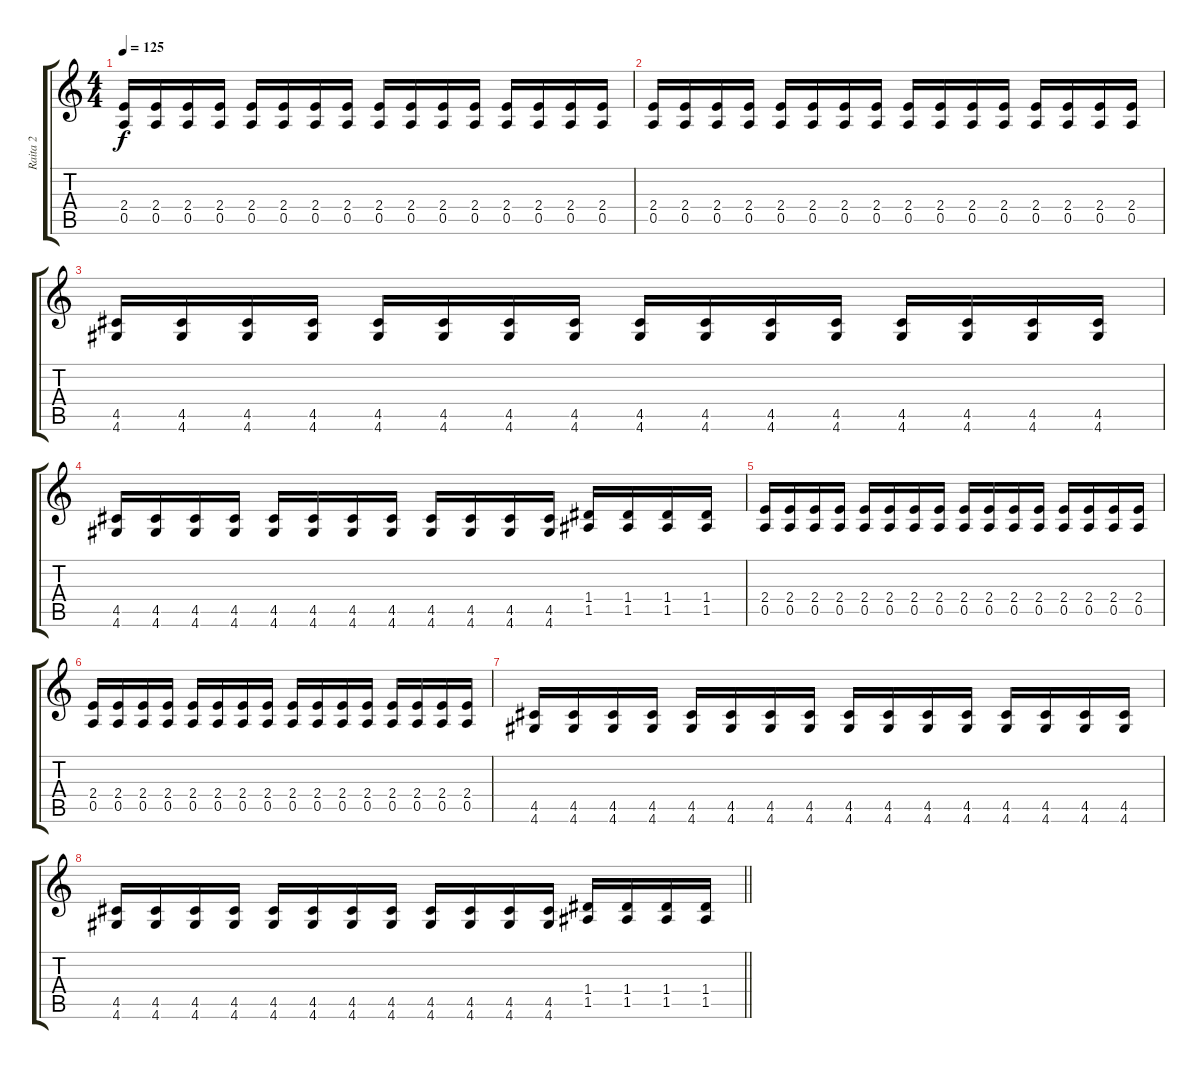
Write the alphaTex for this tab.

\track ("Raita 2" "Raita 2") {instrument distortionguitar}
\staff {score tabs}
\tuning (E4 B3 G3 D3 A2 E2) {hide}
\ts (4 4)
\tempo 125
\clef g2
\ks c
(2.4 0.5).16{dy f} (2.4 0.5).16 (2.4 0.5).16 (2.4 0.5).16 (2.4 0.5).16 (2.4 0.5).16 (2.4 0.5).16 (2.4 0.5).16 (2.4 0.5).16 (2.4 0.5).16 (2.4 0.5).16 (2.4 0.5).16 (2.4 0.5).16 (2.4 0.5).16 (2.4 0.5).16 (2.4 0.5).16 |
(2.4 0.5).16 (2.4 0.5).16 (2.4 0.5).16 (2.4 0.5).16 (2.4 0.5).16 (2.4 0.5).16 (2.4 0.5).16 (2.4 0.5).16 (2.4 0.5).16 (2.4 0.5).16 (2.4 0.5).16 (2.4 0.5).16 (2.4 0.5).16 (2.4 0.5).16 (2.4 0.5).16 (2.4 0.5).16 |
(4.5 4.6).16 (4.5 4.6).16 (4.5 4.6).16 (4.5 4.6).16 (4.5 4.6).16 (4.5 4.6).16 (4.5 4.6).16 (4.5 4.6).16 (4.5 4.6).16 (4.5 4.6).16 (4.5 4.6).16 (4.5 4.6).16 (4.5 4.6).16 (4.5 4.6).16 (4.5 4.6).16 (4.5 4.6).16 |
(4.5 4.6).16 (4.5 4.6).16 (4.5 4.6).16 (4.5 4.6).16 (4.5 4.6).16 (4.5 4.6).16 (4.5 4.6).16 (4.5 4.6).16 (4.5 4.6).16 (4.5 4.6).16 (4.5 4.6).16 (4.5 4.6).16 (1.4 1.5).16 (1.4 1.5).16 (1.4 1.5).16 (1.4 1.5).16 |
(2.4 0.5).16 (2.4 0.5).16 (2.4 0.5).16 (2.4 0.5).16 (2.4 0.5).16 (2.4 0.5).16 (2.4 0.5).16 (2.4 0.5).16 (2.4 0.5).16 (2.4 0.5).16 (2.4 0.5).16 (2.4 0.5).16 (2.4 0.5).16 (2.4 0.5).16 (2.4 0.5).16 (2.4 0.5).16 |
(2.4 0.5).16 (2.4 0.5).16 (2.4 0.5).16 (2.4 0.5).16 (2.4 0.5).16 (2.4 0.5).16 (2.4 0.5).16 (2.4 0.5).16 (2.4 0.5).16 (2.4 0.5).16 (2.4 0.5).16 (2.4 0.5).16 (2.4 0.5).16 (2.4 0.5).16 (2.4 0.5).16 (2.4 0.5).16 |
(4.5 4.6).16 (4.5 4.6).16 (4.5 4.6).16 (4.5 4.6).16 (4.5 4.6).16 (4.5 4.6).16 (4.5 4.6).16 (4.5 4.6).16 (4.5 4.6).16 (4.5 4.6).16 (4.5 4.6).16 (4.5 4.6).16 (4.5 4.6).16 (4.5 4.6).16 (4.5 4.6).16 (4.5 4.6).16 |
\barLineRight lightlight
(4.5 4.6).16 (4.5 4.6).16 (4.5 4.6).16 (4.5 4.6).16 (4.5 4.6).16 (4.5 4.6).16 (4.5 4.6).16 (4.5 4.6).16 (4.5 4.6).16 (4.5 4.6).16 (4.5 4.6).16 (4.5 4.6).16 (1.4 1.5).16 (1.4 1.5).16 (1.4 1.5).16 (1.4 1.5).16
